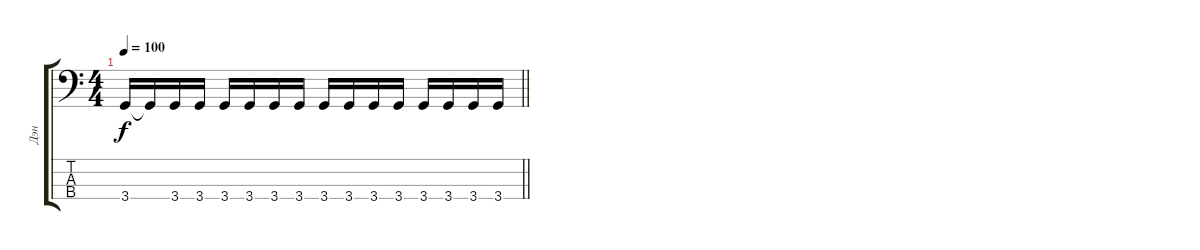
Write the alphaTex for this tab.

\track ("Дэн" "Дэн") {instrument electricbasspick}
\staff {score tabs}
\tuning (G2 D2 A1 E1) {hide}
\ts (4 4)
\tempo 100
\clef f4
\barLineRight lightlight
\ks c
3.4{t}.16{dy f} 3.4{t}.16 3.4.16 3.4.16 3.4.16 3.4.16 3.4.16 3.4.16 3.4.16 3.4.16 3.4.16 3.4.16 3.4.16 3.4.16 3.4.16 3.4.16
